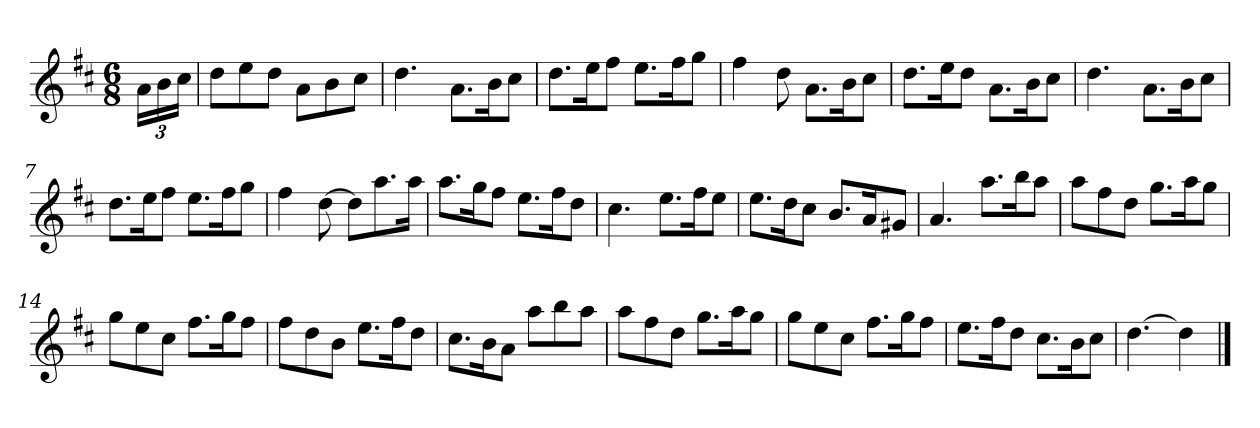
**kern
*part1
*staff1
*clefG2
*k[f#c#]
*D:
*M6/8
*MM120
=
24a\LL
24b\
24cc#\JJ
=1
8dd\L
8ee\
8dd\J
8a\L
8b\
8cc#\J
=2
4.dd
8.a\L
16b\K
8cc#\J
=3
8.dd\L
16ee\K
8ff#\J
8.ee\L
16ff#\K
8gg\J
=4
4ff#
8dd
8.a\L
16b\K
8cc#\J
=5
8.dd\L
16ee\K
8dd\J
8.a\L
16b\K
8cc#\J
=6
4.dd
8.a\L
16b\K
8cc#\J
=7
8.dd\L
16ee\K
8ff#\J
8.ee\L
16ff#\K
8gg\J
=8
4ff#
[8dd
8dd\L]
8.aa\
16aa\Jk
=9
8.aa\L
16gg\K
8ff#\J
8.ee\L
16ff#\K
8dd\J
=10
4.cc#
8.ee\L
16ff#\K
8ee\J
=11
8.ee\L
16dd\K
8cc#\J
8.b/L
16a/K
8g#X/J
=12
4.a
8.aa\L
16bb\K
8aa\J
=13
8aa\L
8ff#\
8dd\J
8.gg\L
16aa\K
8gg\J
=14
8gg\L
8ee\
8cc#\J
8.ff#\L
16gg\K
8ff#\J
=15
8ff#\L
8dd\
8b\J
8.ee\L
16ff#\K
8dd\J
=16
8.cc#\L
16b\K
8a\J
8aa\L
8bb\
8aa\J
=17
8aa\L
8ff#\
8dd\J
8.gg\L
16aa\K
8gg\J
=18
8gg\L
8ee\
8cc#\J
8.ff#\L
16gg\K
8ff#\J
=19
8.ee\L
16ff#\K
8dd\J
8.cc#\L
16b\K
8cc#\J
=20
[4.dd
4dd]
==
*-
